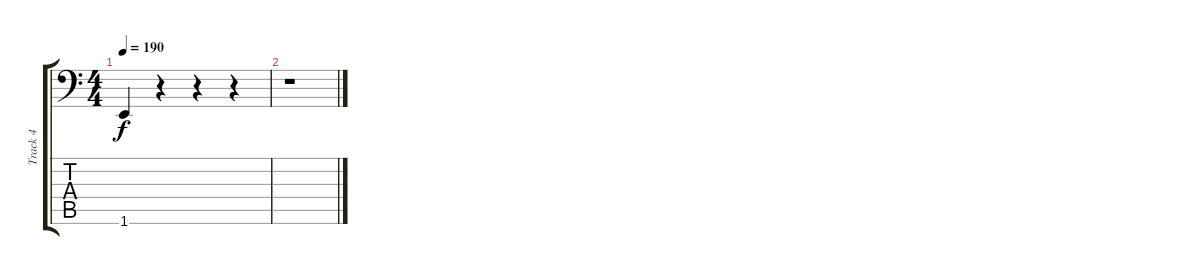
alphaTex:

\track ("Track 4" "Track 4") {instrument electricbasspick}
\staff {score tabs}
\tuning (Eb3 Bb2 Gb2 Db2 Ab1 Eb1) {hide}
\ts (4 4)
\tempo 190
\clef f4
\ks c
1.6.4{dy f} r.4 r.4 r.4 |
r.1
